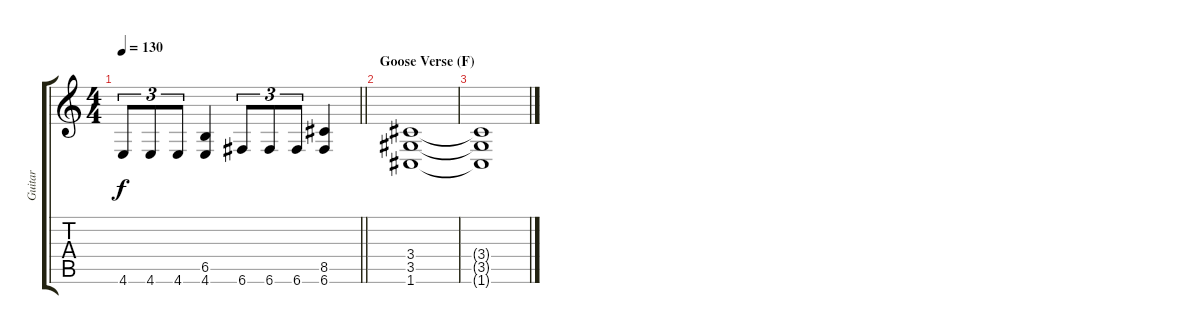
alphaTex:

\track ("Guitar" "Guitar") {instrument distortionguitar}
\staff {score tabs}
\tuning (C4 G3 Eb3 Bb2 F2 C2) {hide}
\ts (4 4)
\tempo 130
\clef g2
\barLineRight lightlight
\ks c
4.6.8{tu (3 2) dy f} 4.6.8{tu (3 2)} 4.6.8{tu (3 2)} (6.5 4.6).4 6.6.8{tu (3 2)} 6.6.8{tu (3 2)} 6.6.8{tu (3 2)} (8.5 6.6).4 |
\section ("" "Goose Verse (F)")
(3.4 3.5 1.6).1 |
(3.4{t} 3.5{t} 1.6{t}).1
